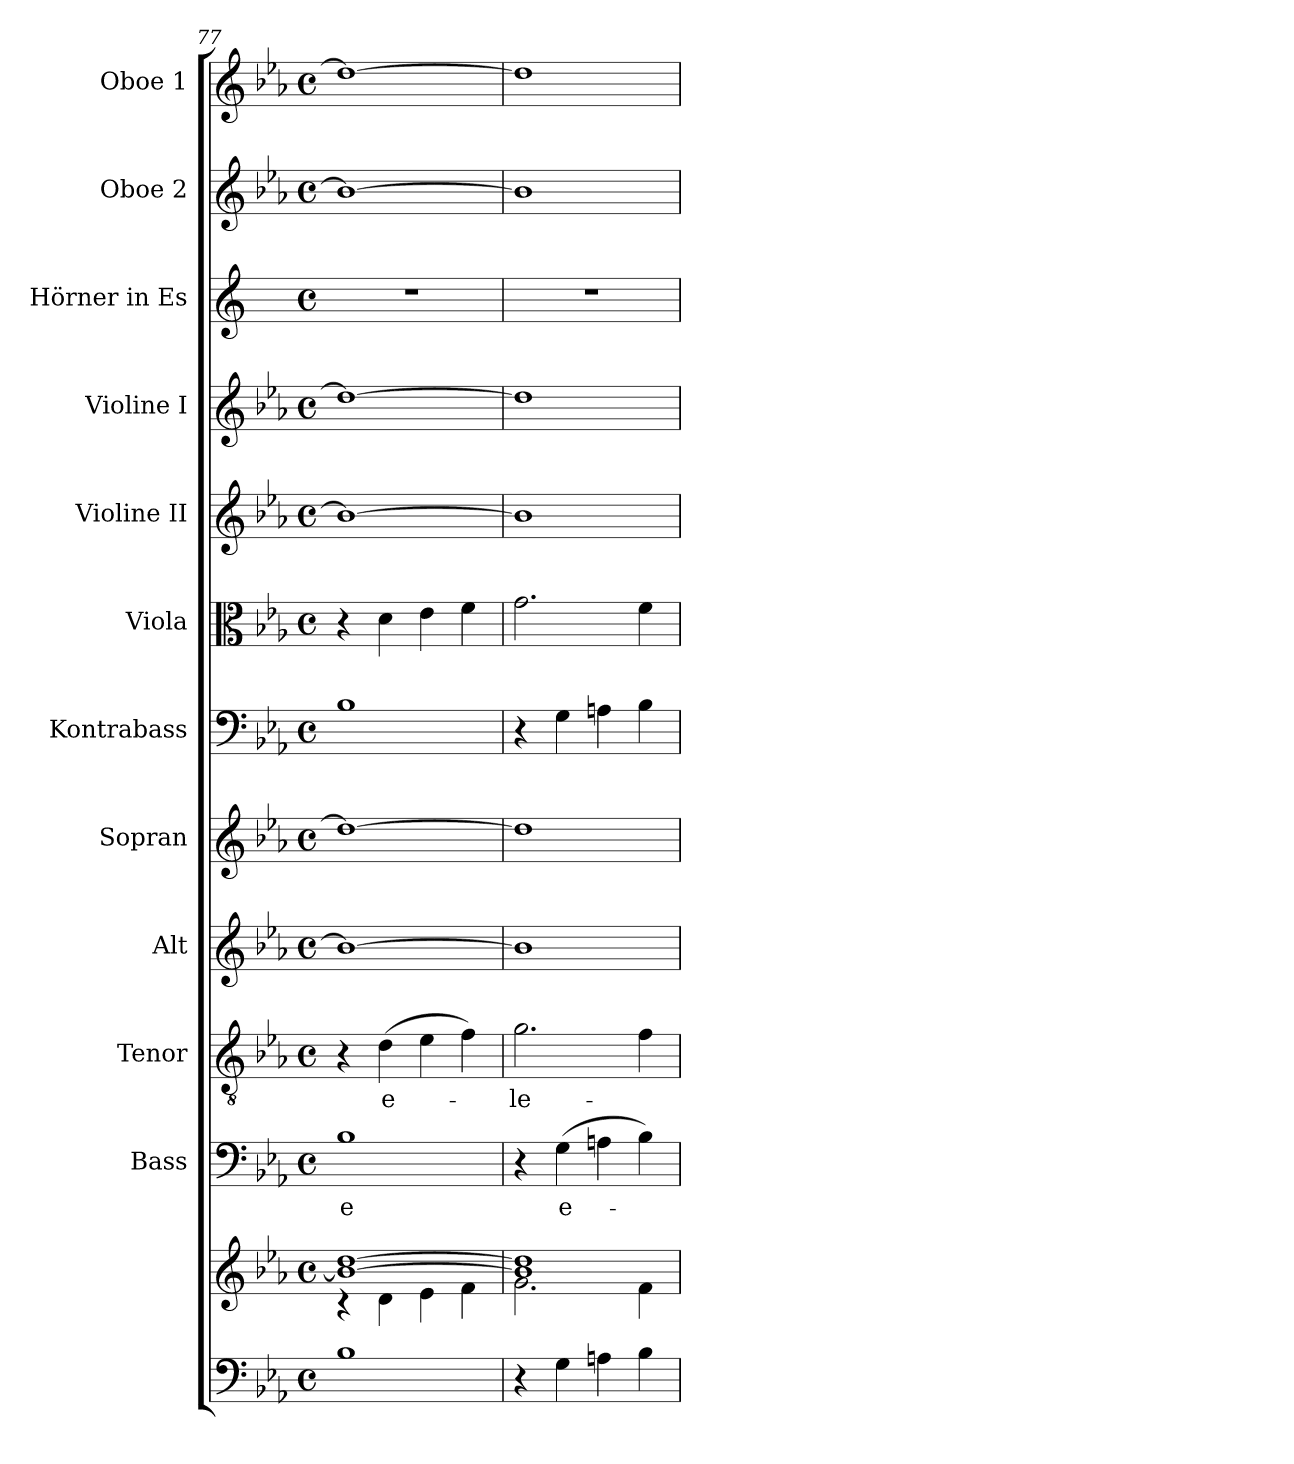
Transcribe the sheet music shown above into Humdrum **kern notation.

**kern	**kern	**kern	**text	**kern	**text	**kern	**kern	**kern	**kern	**kern	**kern	**kern	**kern	**kern
*part12	*part12	*part11	*part11	*part10	*part10	*part9	*part8	*part7	*part6	*part5	*part4	*part3	*part2	*part1
*staff13	*staff12	*staff11	*staff11	*staff10	*staff10	*staff9	*staff8	*staff7	*staff6	*staff5	*staff4	*staff3	*staff2	*staff1
*	*	*I"Bass	*	*I"Tenor	*	*I"Alt	*I"Sopran	*I"Kontrabass	*I"Viola	*I"Violine II	*I"Violine I	*I"Hörner in Es	*I"Oboe 2	*I"Oboe 1
*	*	*I'B.	*	*I'T.	*	*I'A.	*I'S.	*I'Kb.	*I'Vla.	*I'Vl. II	*I'Vl. I	*	*I'Ob. 2	*I'Ob. 1
!!LO:PB:g=z
*clefF4	*clefG2	*clefF4	*	*clefGv2	*	*clefG2	*clefG2	*clefF4	*clefC3	*clefG2	*clefG2	*clefG2	*clefG2	*clefG2
*	*	*	*	*	*	*	*	*ITrd7c12	*	*	*	*ITrd5c9	*	*
*k[b-e-a-]	*k[b-e-a-]	*k[b-e-a-]	*	*k[b-e-a-]	*	*k[b-e-a-]	*k[b-e-a-]	*k[b-e-a-]	*k[b-e-a-]	*k[b-e-a-]	*k[b-e-a-]	*k[b-e-a-]	*k[b-e-a-]	*k[b-e-a-]
*E-:	*E-:	*E-:	*	*E-:	*	*E-:	*E-:	*E-:	*E-:	*E-:	*E-:	*E-:	*E-:	*E-:
*M4/4	*M4/4	*M4/4	*	*M4/4	*	*M4/4	*M4/4	*M4/4	*M4/4	*M4/4	*M4/4	*M4/4	*M4/4	*M4/4
*met(c)	*met(c)	*met(c)	*	*met(c)	*	*met(c)	*met(c)	*met(c)	*met(c)	*met(c)	*met(c)	*met(c)	*met(c)	*met(c)
=77	=77	=77	=77	=77	=77	=77	=77	=77	=77	=77	=77	=77	=77	=77
*	*^	*	*	*	*	*	*	*	*	*	*	*	*	*
!	!	!	!	!LO:LY:b	!	!	!	!	!	!	!	!	!	!	!
1B-	1b-_ [>1dd	4rc	1B-	-e	4r	.	1b-_	1dd_	1BB-	4r	1b-_	1dd_	1r	1b-_	1dd_
!	!	!	!	!	!	!LO:LY:b	!	!	!	!	!	!	!	!	!
.	.	4d\	.	.	(>4d\	e-	.	.	.	4d\	.	.	.	.	.
.	.	4e-\	.	.	4e-\	.	.	.	.	4e-\	.	.	.	.	.
.	.	4f\	.	.	4f\)	.	.	.	.	4f\	.	.	.	.	.
=78	=78	=78	=78	=78	=78	=78	=78	=78	=78	=78	=78	=78	=78	=78	=78
!	!	!	!	!	!	!LO:LY:b	!	!	!	!	!	!	!	!	!
4r	1b-] 1dd]	2.g\	4r	.	2.g\	-le-	1b-]	1dd]	4r	2.g\	1b-]	1dd]	1r	1b-]	1dd]
!	!	!	!	!LO:LY:b	!	!	!	!	!	!	!	!	!	!	!
4G\	.	.	(>4G\	e-	.	.	.	.	4GG\	.	.	.	.	.	.
4An\	.	.	4An\	.	.	.	.	.	4AAn\	.	.	.	.	.	.
4B-\	.	4f\	4B-\)	.	4f\	.	.	.	4BB-\	4f\	.	.	.	.	.
*	*v	*v	*	*	*	*	*	*	*	*	*	*	*	*	*
=	=	=	=	=	=	=	=	=	=	=	=	=	=	=
*-	*-	*-	*-	*-	*-	*-	*-	*-	*-	*-	*-	*-	*-	*-
